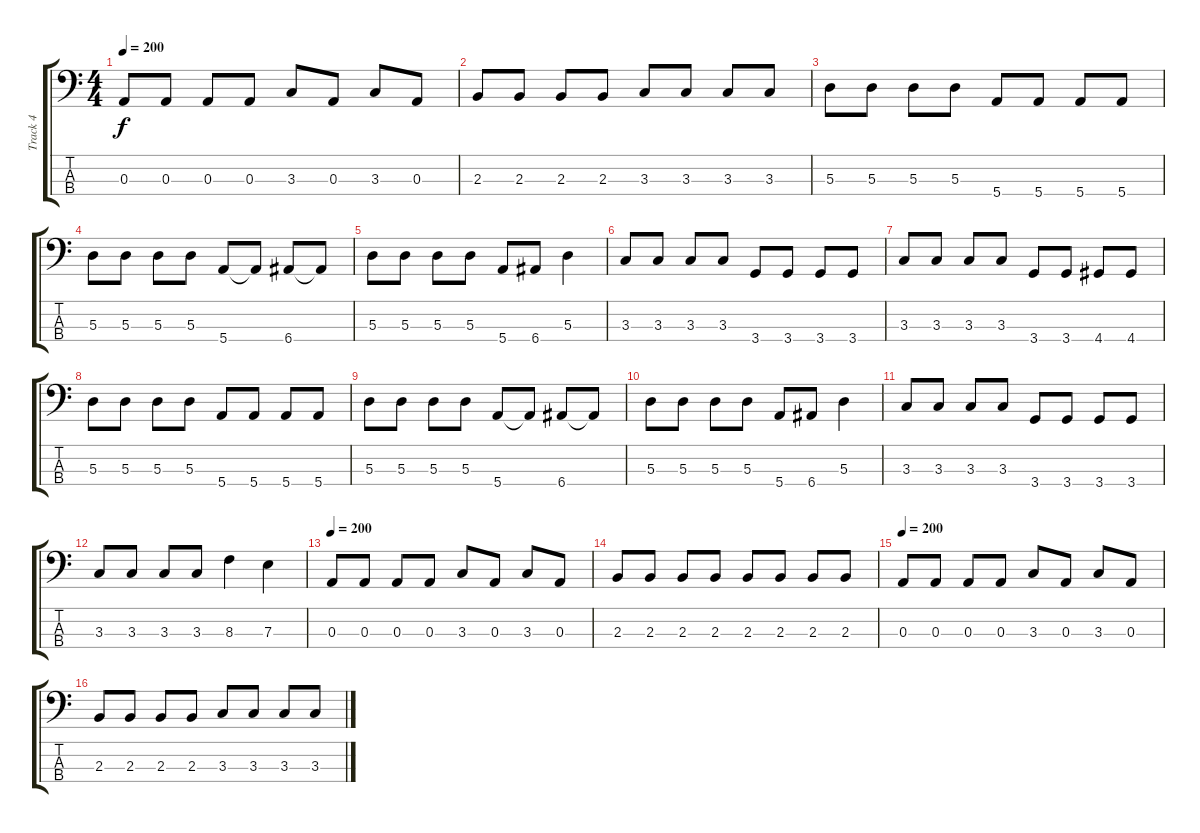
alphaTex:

\track ("Track 4" "Track 4") {instrument electricbassfinger}
\staff {score tabs}
\tuning (G2 D2 A1 E1) {hide}
\ts (4 4)
\tempo 200
\clef f4
\ks c
0.3.8{dy f} 0.3.8 0.3.8 0.3.8 3.3.8 0.3.8 3.3.8 0.3.8 |
2.3.8 2.3.8 2.3.8 2.3.8 3.3.8 3.3.8 3.3.8 3.3.8 |
5.3.8 5.3.8 5.3.8 5.3.8 5.4.8 5.4.8 5.4.8 5.4.8 |
5.3.8 5.3.8 5.3.8 5.3.8 5.4.8 5.4{t}.8 6.4.8 6.4{t}.8 |
5.3.8 5.3.8 5.3.8 5.3.8 5.4.8 6.4.8 5.3.4 |
3.3.8 3.3.8 3.3.8 3.3.8 3.4.8 3.4.8 3.4.8 3.4.8 |
3.3.8 3.3.8 3.3.8 3.3.8 3.4.8 3.4.8 4.4.8 4.4.8 |
5.3.8 5.3.8 5.3.8 5.3.8 5.4.8 5.4.8 5.4.8 5.4.8 |
5.3.8 5.3.8 5.3.8 5.3.8 5.4.8 5.4{t}.8 6.4.8 6.4{t}.8 |
5.3.8 5.3.8 5.3.8 5.3.8 5.4.8 6.4.8 5.3.4 |
3.3.8 3.3.8 3.3.8 3.3.8 3.4.8 3.4.8 3.4.8 3.4.8 |
3.3.8 3.3.8 3.3.8 3.3.8 8.3.4 7.3.4 |
\tempo 200
0.3.8 0.3.8 0.3.8 0.3.8 3.3.8 0.3.8 3.3.8 0.3.8 |
2.3.8 2.3.8 2.3.8 2.3.8 2.3.8 2.3.8 2.3.8 2.3.8 |
\tempo 200
0.3.8 0.3.8 0.3.8 0.3.8 3.3.8 0.3.8 3.3.8 0.3.8 |
2.3.8 2.3.8 2.3.8 2.3.8 3.3.8 3.3.8 3.3.8 3.3.8
